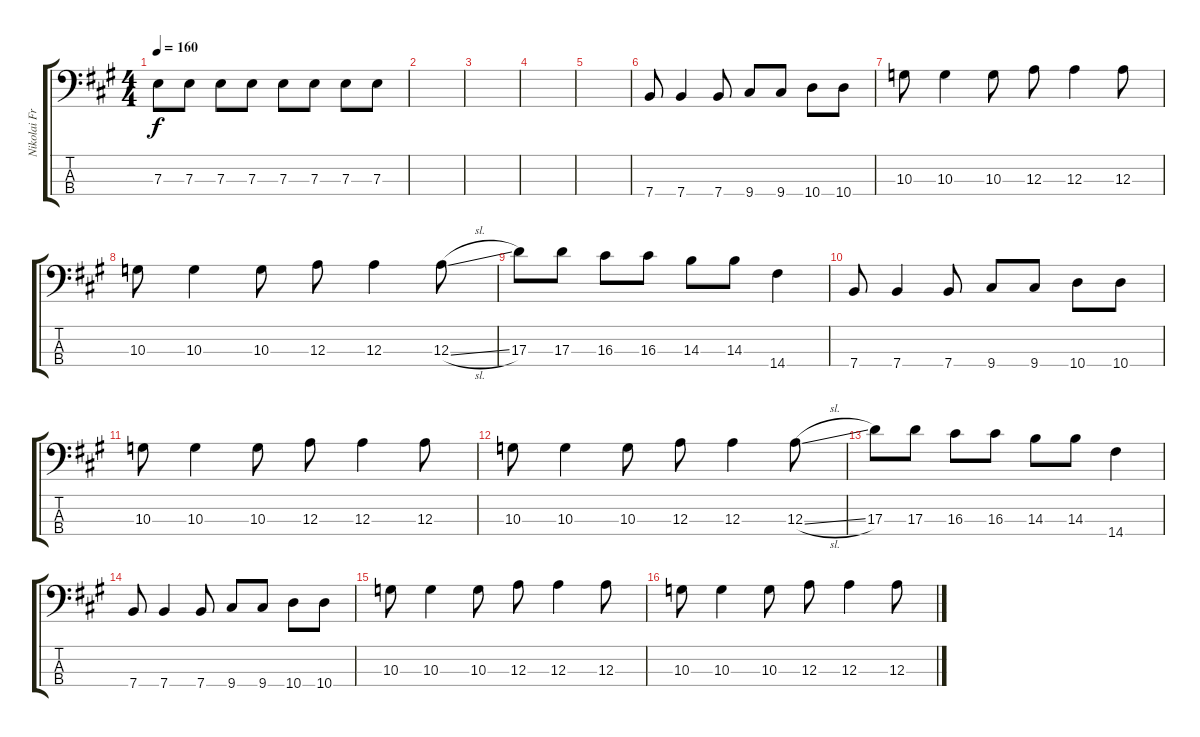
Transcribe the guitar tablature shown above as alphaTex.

\track ("Nikolai Fraiture" "Nikolai Fr") {instrument electricbasspick}
\staff {score tabs}
\tuning (G2 D2 A1 E1) {hide}
\ts (4 4)
\tempo 160
\clef f4
\ks a
7.3.8{dy f} 7.3.8 7.3.8 7.3.8 7.3.8 7.3.8 7.3.8 7.3.8 |
|
|
|
|
7.4.8 7.4.4 7.4.8 9.4.8 9.4.8 10.4.8 10.4.8 |
10.3.8 10.3.4 10.3.8 12.3.8 12.3.4 12.3.8 |
10.3.8 10.3.4 10.3.8 12.3.8 12.3.4 12.3{sl}.8 |
17.3.8 17.3.8 16.3.8 16.3.8 14.3.8 14.3.8 14.4.4 |
7.4.8 7.4.4 7.4.8 9.4.8 9.4.8 10.4.8 10.4.8 |
10.3.8 10.3.4 10.3.8 12.3.8 12.3.4 12.3.8 |
10.3.8 10.3.4 10.3.8 12.3.8 12.3.4 12.3{sl}.8 |
17.3.8 17.3.8 16.3.8 16.3.8 14.3.8 14.3.8 14.4.4 |
7.4.8 7.4.4 7.4.8 9.4.8 9.4.8 10.4.8 10.4.8 |
10.3.8 10.3.4 10.3.8 12.3.8 12.3.4 12.3.8 |
10.3.8 10.3.4 10.3.8 12.3.8 12.3.4 12.3{sl}.8
